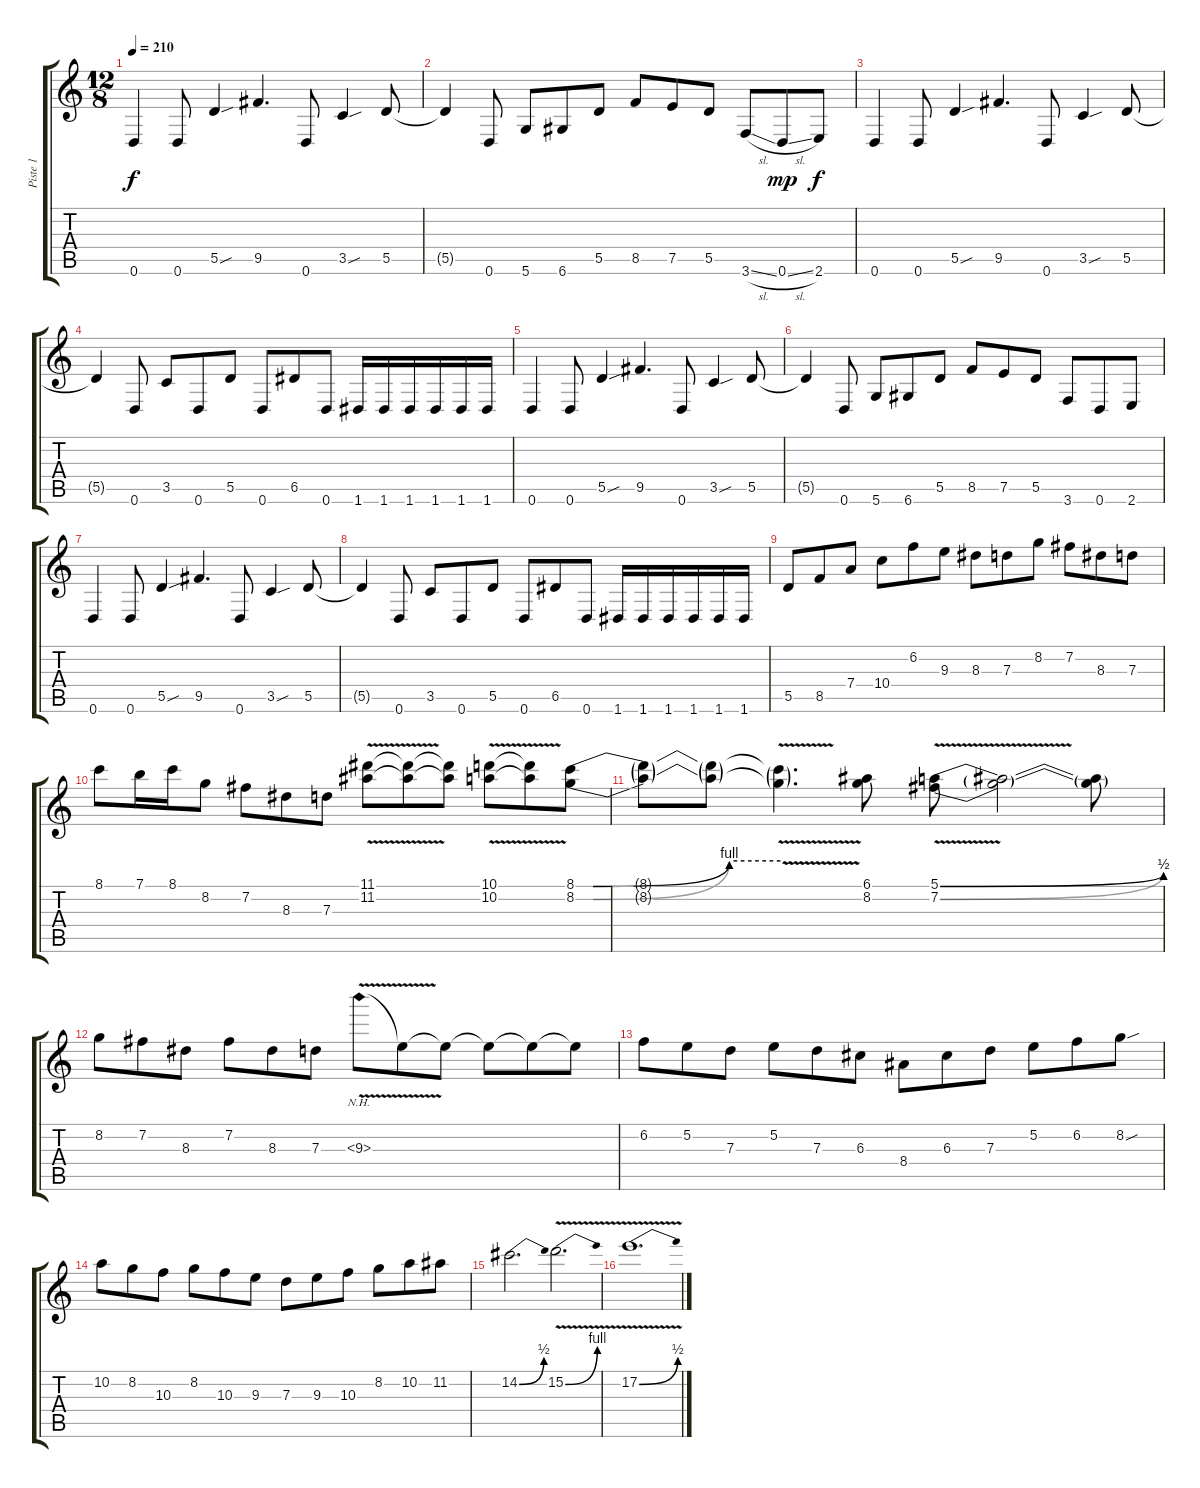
\track ("Piste 1" "Piste 1") {instrument distortionguitar}
\staff {score tabs}
\tuning (E4 B3 G3 D3 A2 D2) {hide}
\ts (12 8)
\tempo 210
\clef g2
\ks c
0.6.4{dy f} 0.6.8 5.5{sou}.4 9.5.4{d} 0.6.8 3.5{sou}.4 5.5.8 |
5.5{t}.4 0.6.8 5.6.8 6.6.8 5.5.8 8.5.8 7.5.8 5.5.8 3.6{sl}.8 0.6{sl}.8{dy mp} 2.6.8{dy f} |
0.6.4 0.6.8 5.5{sou}.4 9.5.4{d} 0.6.8 3.5{sou}.4 5.5.8 |
5.5{t}.4 0.6.8 3.5.8 0.6.8 5.5.8 0.6.8 6.5.8 0.6.8 1.6.16 1.6.16 1.6.16 1.6.16 1.6.16 1.6.16 |
0.6.4 0.6.8 5.5{sou}.4 9.5.4{d} 0.6.8 3.5{sou}.4 5.5.8 |
5.5{t}.4 0.6.8 5.6.8 6.6.8 5.5.8 8.5.8 7.5.8 5.5.8 3.6.8 0.6.8 2.6.8 |
0.6.4 0.6.8 5.5{sou}.4 9.5.4{d} 0.6.8 3.5{sou}.4 5.5.8 |
5.5{t}.4 0.6.8 3.5.8 0.6.8 5.5.8 0.6.8 6.5.8 0.6.8 1.6.16 1.6.16 1.6.16 1.6.16 1.6.16 1.6.16 |
5.5.8 8.5.8 7.4.8 10.4.8 6.2.8 9.3.8 8.3.8 7.3.8 8.2.8 7.2.8 8.3.8 7.3.8 |
8.1.8 7.1.16 8.1.16 8.2.8 7.2.8 8.3.8 7.3.8 (11.1{v} 11.2{v}).8 (11.1{t} 11.2{t}).8 (11.1{t} 11.2{t}).8 (10.1{v} 10.2{v}).8 (10.1{t} 10.2{t}).8 (8.1{be (custom 0 0 5 0 45 4 60 4)} 8.2{be (custom 0 0 5 0 45 4 60 4)}).8 |
(8.1{t} 8.2{t}).8 (8.1{t} 8.2{t}).8 (8.1{v t} 8.2{v t}).4{d} (6.1 8.2).8 (5.1{be (bend 0 0 60 2) v} 7.2{be (bend 0 0 60 2) v}).8 (5.1{t} 7.2{t}).2 (5.1{t} 7.2{t}).8 |
8.2.8 7.2.8 8.3.8 7.2.8 8.3.8 7.3.8 9.3{nh v}.8 9.3{t}.8 9.3{t}.8 9.3{t}.8 9.3{t}.8 9.3{t}.8 |
6.2.8 5.2.8 7.3.8 5.2.8 7.3.8 6.3.8 8.4.8 6.3.8 7.3.8 5.2.8 6.2.8 8.2{sou}.8 |
10.2.8 8.2.8 10.3.8 8.2.8 10.3.8 9.3.8 7.3.8 9.3.8 10.3.8 8.2.8 10.2.8 11.2.8 |
14.2{be (bend 0 0 60 2)}.2{d} 15.2{be (bend 0 0 60 4) v}.2{d} |
17.2{be (bend 0 0 60 2) v}.1{d}
